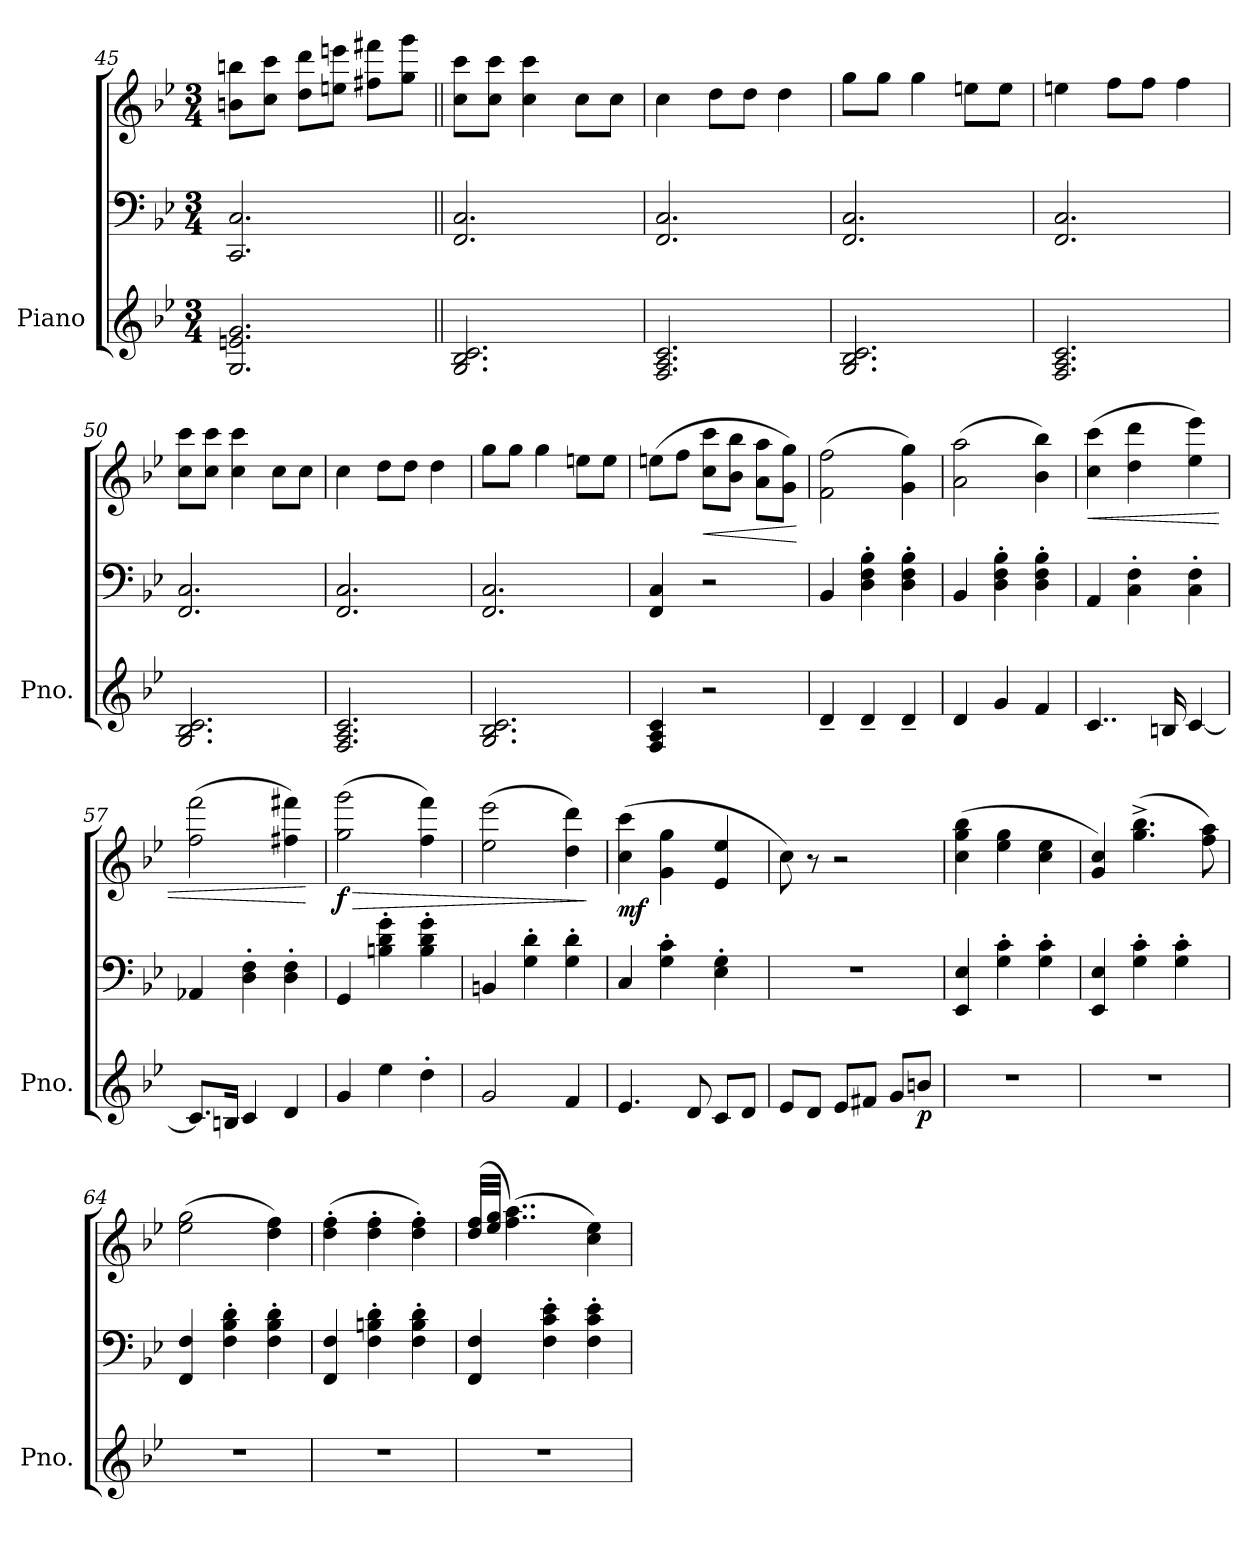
**kern	**kern	**kern	**dynam
*part1	*part1	*part1	*part1
*staff3	*staff2	*staff1	*staff1/2/3
*I"Piano	*	*	*
*I'Pno.	*	*	*
*clefG2	*clefF4	*clefG2	*
*k[b-e-]	*k[b-e-]	*k[b-e-]	*
*M3/4	*M3/4	*M3/4	*
=45	=45	=45	=45
2.G/ 2.en/ 2.g/	2.CC/ 2.C/	8bn\ 8bbn\L	.
.	.	8cc\ 8ccc\J	.
.	.	8dd\ 8ddd\L	.
.	.	8een\ 8eeen\J	.
.	.	8ff#X\ 8fff#X\L	.
.	.	8gg\ 8ggg\J	.
=46||	=46||	=46||	=46||
!	!	!	!LO:DY:b=3
!	!	!	!LO:DY:n=1:b=2
!	!	!	!LO:DY:n=2:b
2.G/ 2.B-/ 2.c/	2.FF/ 2.C/	8cc\ 8ccc\L	p p mp
.	.	8cc\ 8ccc\J	.
.	.	4cc\ 4ccc\	.
.	.	8cc\L	.
.	.	8cc\J	.
=47	=47	=47	=47
2.F/ 2.A/ 2.c/	2.FF/ 2.C/	4cc\	.
.	.	8dd\L	.
.	.	8dd\J	.
.	.	4dd\	.
=48	=48	=48	=48
2.G/ 2.B-/ 2.c/	2.FF/ 2.C/	8gg\L	.
.	.	8gg\J	.
.	.	4gg\	.
.	.	8een\L	.
.	.	8ee\J	.
=49	=49	=49	=49
2.F/ 2.A/ 2.c/	2.FF/ 2.C/	4een\	.
.	.	8ff\L	.
.	.	8ff\J	.
.	.	4ff\	.
=50	=50	=50	=50
2.G/ 2.B-/ 2.c/	2.FF/ 2.C/	8cc\ 8ccc\L	.
.	.	8cc\ 8ccc\J	.
.	.	4cc\ 4ccc\	.
.	.	8cc\L	.
.	.	8cc\J	.
=51	=51	=51	=51
2.F/ 2.A/ 2.c/	2.FF/ 2.C/	4cc\	.
.	.	8dd\L	.
.	.	8dd\J	.
.	.	4dd\	.
!!LO:PB:g=z
=52	=52	=52	=52
2.G/ 2.B-/ 2.c/	2.FF/ 2.C/	8gg\L	.
.	.	8gg\J	.
.	.	4gg\	.
.	.	8een\L	.
.	.	8ee\J	.
=53	=53	=53	=53
4F/ 4A/ 4c/	4FF/ 4C/	(>8een\L	.
.	.	8ff\J	.
!	!	!	!LO:HP:b
2r	2r	8cc\ 8ccc\L	<
.	.	8b-\ 8bb-\J	.
.	.	8a\ 8aa\L	.
.	.	8g\ 8gg\J)	.
.	.	.	[
=54	=54	=54	=54
!	!	!	!LO:DY:b=3
!	!	!	!LO:DY:n=1:b
4d~/	4BB-/	(>2f\ 2ff\	mf mf
4d~/	4D\' 4F\' 4B-\'	.	.
4d~/	4D\' 4F\' 4B-\'	4g\ 4gg\)	.
=55	=55	=55	=55
4d/	4BB-/	(>2a\ 2aa\	.
4g/	4D\' 4F\' 4B-\'	.	.
4f/	4D\' 4F\' 4B-\'	4b-\ 4bb-\)	.
=56	=56	=56	=56
!	!	!	!LO:HP:b
4..c/	4AA/	(>4cc\ 4ccc\	<
.	4C\' 4F\'	4dd\ 4ddd\	.
16Bn/	.	.	.
[4c/	4C\' 4F\'	4ee-\ 4eee-\)	.
=57	=57	=57	=57
8.c/L]	4AA-X/	(>2ff\ 2fff\	.
16Bn/Jk	.	.	.
4c/	4D\' 4F\'	.	.
4d/	4D\' 4F\'	4ff#X\ 4fff#X\)	.
.	.	.	[
=58	=58	=58	=58
!	!	!	!LO:HP:b
!	!	!	!LO:DY:n=1:b
4g/	4GG/	(>2gg\ 2ggg\	> f
4ee-\	4Bn\' 4d\' 4g\'	.	.
4dd'\	4B\' 4d\' 4g\'	4ff\ 4fff\)	.
=59	=59	=59	=59
2g/	4BBn/	(>2ee-\ 2eee-\	.
.	4G\' 4d\'	.	.
4f/	4G\' 4d\'	4dd\ 4ddd\)	.
.	.	.	]
=60	=60	=60	=60
!	!	!	!LO:DY:b
4.e-/	4C/	(>4cc\ 4ccc\	mf
.	4G\' 4c\'	4g\ 4gg\	.
8d/	.	.	.
8c/L	4E-\' 4G\'	4e-/ 4ee-/	.
8d/J	.	.	.
=61	=61	=61	=61
8e-/L	2.r	8cc\)	.
8d/J	.	8r	.
8e-/L	.	2r	.
8f#X/J	.	.	.
8g/L	.	.	.
!	!	!	!LO:DY:b=3
8bn/J	.	.	p
=62	=62	=62	=62
!	!	!	!LO:DY:b=2
!	!	!	!LO:DY:n=1:b
2.r	4EE-/ 4E-/	(>4cc\ 4gg\ 4bb-\	p mp
.	4G\' 4c\'	4ee-\ 4gg\	.
.	4G\' 4c\'	4cc\ 4ee-\	.
!!LO:LB:g=z
=63	=63	=63	=63
2.r	4EE-/ 4E-/	4g/ 4cc/)	.
.	4G\' 4c\'	(>4.gg\^ 4.bb-\^	.
.	4G\' 4c\'	.	.
.	.	8ff\ 8aa\)	.
=64	=64	=64	=64
2.r	4FF/ 4F/	(>2ee-\ 2gg\	.
.	4F\' 4B-\' 4d\'	.	.
.	4F\' 4B-\' 4d\'	4dd\ 4ff\)	.
=65	=65	=65	=65
2.r	4FF/ 4F/	(>4dd\' 4ff\'	.
.	4F\' 4Bn\' 4d\'	4dd\' 4ff\'	.
.	4F\' 4B\' 4d\'	4dd\' 4ff\')	.
=66	=66	=66	=66
2.r	4FF/ 4F/	(<32dd/ 32ff/LLL	.
.	.	32ee-/ 32gg/JJJ	.
.	.	(>4..ff\ 4..aa\)	.
.	4F\' 4c\' 4e-\'	.	.
.	4F\' 4c\' 4e-\'	4cc\ 4ee-\)	.
=	=	=	=
*-	*-	*-	*-
